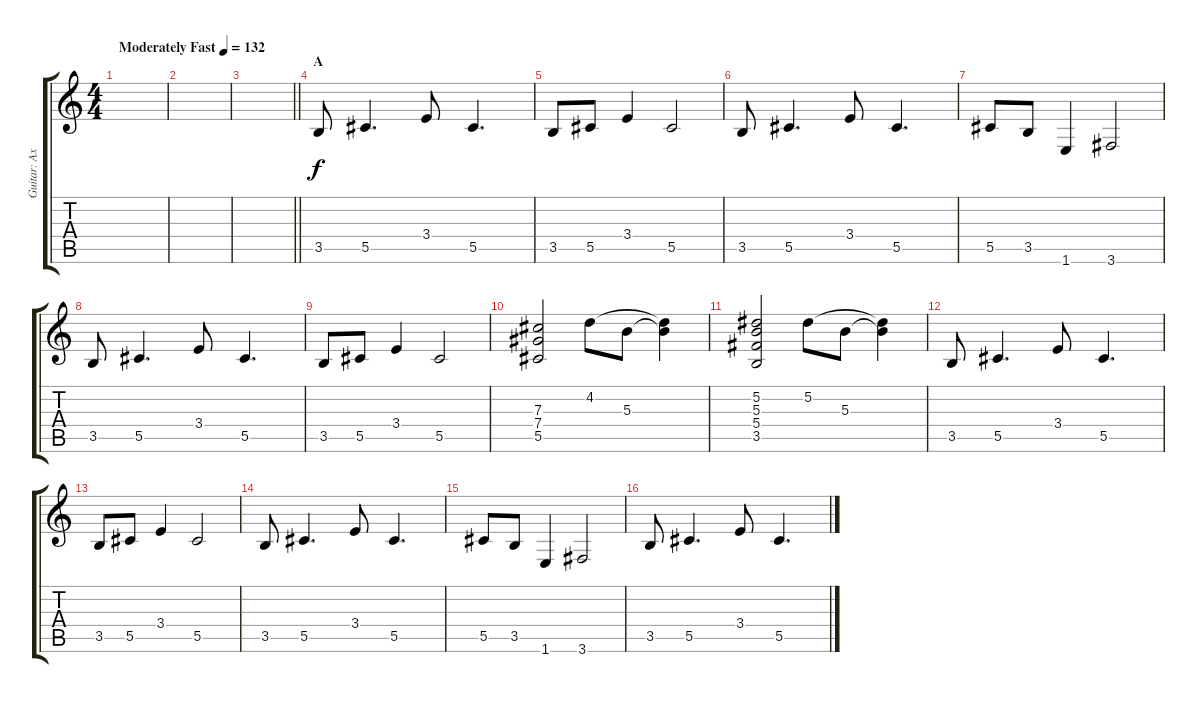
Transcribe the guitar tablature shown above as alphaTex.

\track ("Guitar: Axel" "Guitar: Ax") {instrument distortionguitar}
\staff {score tabs}
\tuning (Eb4 Bb3 Gb3 Db3 Ab2 Eb2) {hide}
\ts (4 4)
\tempo (132 "Moderately Fast")
\clef g2
\ks c
|
|
\barLineRight lightlight
|
\section ("" "A")
3.5.8 5.5.4{d} 3.4.8 5.5.4{d} |
3.5.8 5.5.8 3.4.4 5.5.2 |
3.5.8 5.5.4{d} 3.4.8 5.5.4{d} |
5.5.8 3.5.8 1.6.4 3.6.2 |
3.5.8 5.5.4{d} 3.4.8 5.5.4{d} |
3.5.8 5.5.8 3.4.4 5.5.2 |
(7.3 7.4 5.5).2 4.2.8 5.3.8 (4.2{t} 5.3{t}).4 |
(5.2 5.3 5.4 3.5).2 5.2.8 5.3.8 (5.2{t} 5.3{t}).4 |
3.5.8 5.5.4{d} 3.4.8 5.5.4{d} |
3.5.8 5.5.8 3.4.4 5.5.2 |
3.5.8 5.5.4{d} 3.4.8 5.5.4{d} |
5.5.8 3.5.8 1.6.4 3.6.2 |
3.5.8 5.5.4{d} 3.4.8 5.5.4{d}
